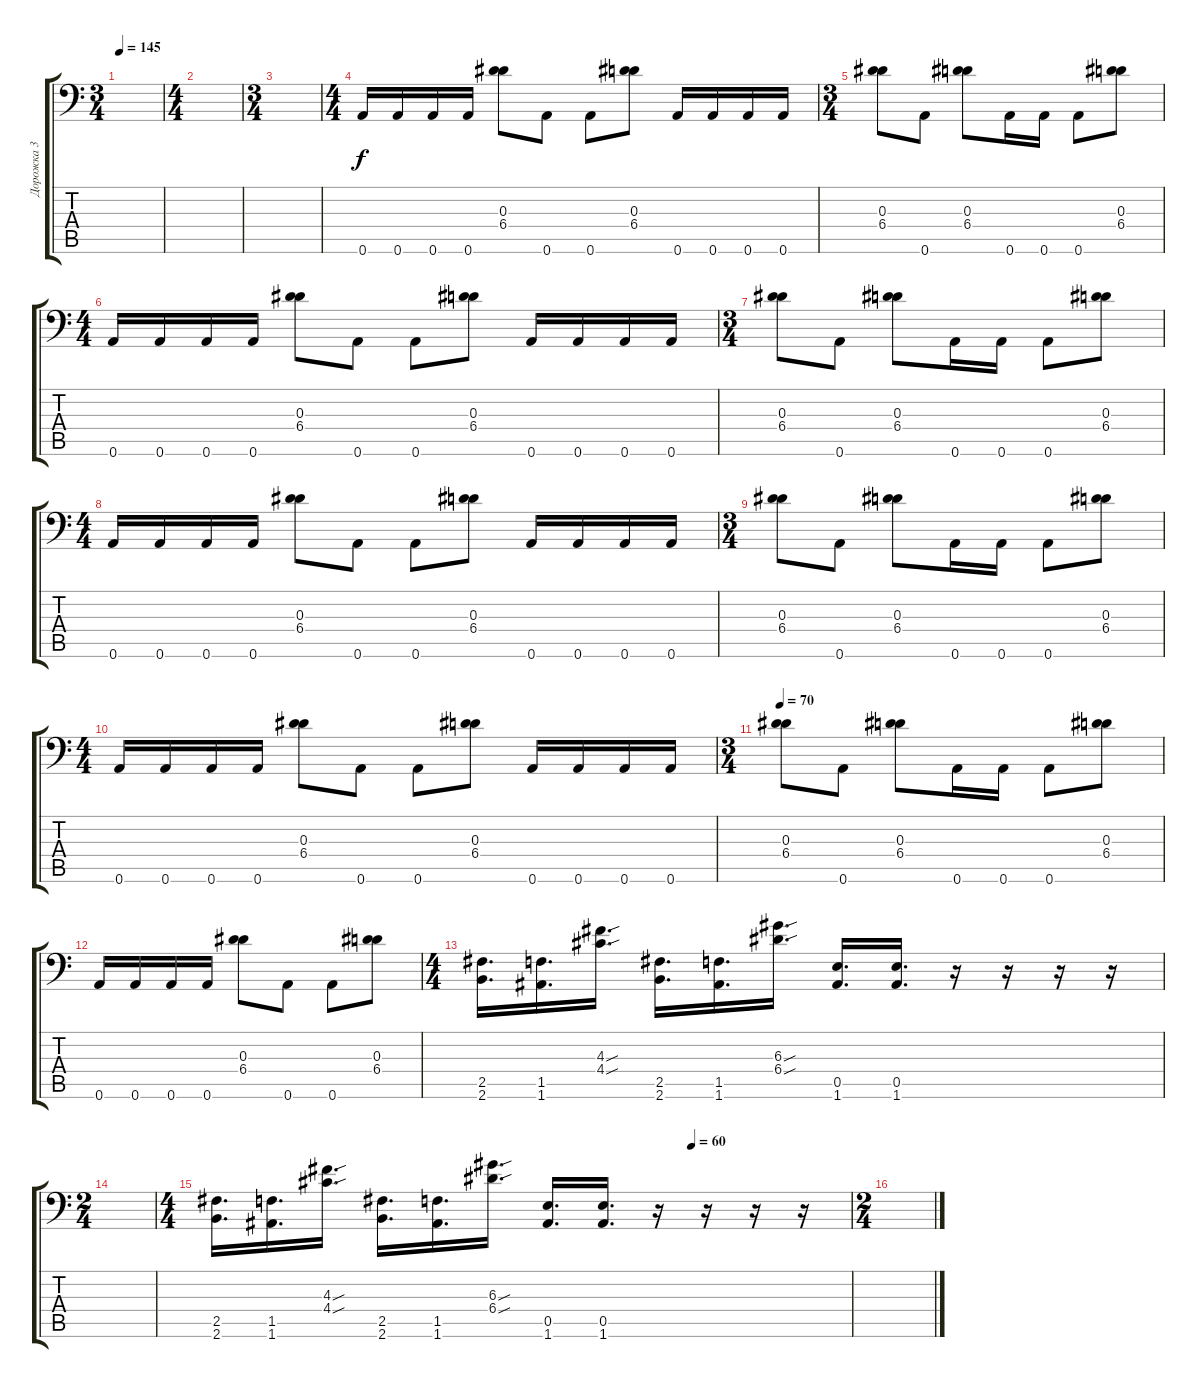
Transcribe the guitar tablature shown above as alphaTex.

\track ("Дорожка 3" "Дорожка 3") {instrument overdrivenguitar}
\staff {score tabs}
\tuning (B3 Gb3 D3 A2 E2 A1) {hide}
\ts (3 4)
\tempo 145
\clef f4
\ks c
|
\ts (4 4)
|
\ts (3 4)
|
\ts (4 4)
0.6.16 0.6.16 0.6.16 0.6.16 (0.3 6.4).8 0.6.8 0.6.8 (0.3 6.4).8 0.6.16 0.6.16 0.6.16 0.6.16 |
\ts (3 4)
(0.3 6.4).8 0.6.8 (0.3 6.4).8 0.6.16 0.6.16 0.6.8 (0.3 6.4).8 |
\ts (4 4)
0.6.16 0.6.16 0.6.16 0.6.16 (0.3 6.4).8 0.6.8 0.6.8 (0.3 6.4).8 0.6.16 0.6.16 0.6.16 0.6.16 |
\ts (3 4)
(0.3 6.4).8 0.6.8 (0.3 6.4).8 0.6.16 0.6.16 0.6.8 (0.3 6.4).8 |
\ts (4 4)
0.6.16 0.6.16 0.6.16 0.6.16 (0.3 6.4).8 0.6.8 0.6.8 (0.3 6.4).8 0.6.16 0.6.16 0.6.16 0.6.16 |
\ts (3 4)
(0.3 6.4).8 0.6.8 (0.3 6.4).8 0.6.16 0.6.16 0.6.8 (0.3 6.4).8 |
\ts (4 4)
0.6.16 0.6.16 0.6.16 0.6.16 (0.3 6.4).8 0.6.8 0.6.8 (0.3 6.4).8 0.6.16 0.6.16 0.6.16 0.6.16 |
\ts (3 4)
\tempo 70
(0.3 6.4).8 0.6.8 (0.3 6.4).8 0.6.16 0.6.16 0.6.8 (0.3 6.4).8 |
0.6.16 0.6.16 0.6.16 0.6.16 (0.3 6.4).8 0.6.8 0.6.8 (0.3 6.4).8 |
\ts (4 4)
(2.5 2.6).16{d} (1.5 1.6).16{d} (4.3{sou} 4.4{sou}).16{d} (2.5 2.6).16{d} (1.5 1.6).16{d} (6.3{sou} 6.4{sou}).16{d} (0.5 1.6).16{d} (0.5 1.6).16{d} r.16 r.16 r.16 r.16 |
\ts (2 4)
|
\ts (4 4)
\tempo (60 0.75)
(2.5 2.6).16{d} (1.5 1.6).16{d} (4.3{sou} 4.4{sou}).16{d} (2.5 2.6).16{d} (1.5 1.6).16{d} (6.3{sou} 6.4{sou}).16{d} (0.5 1.6).16{d} (0.5 1.6).16{d} r.16 r.16 r.16 r.16 |
\ts (2 4)
